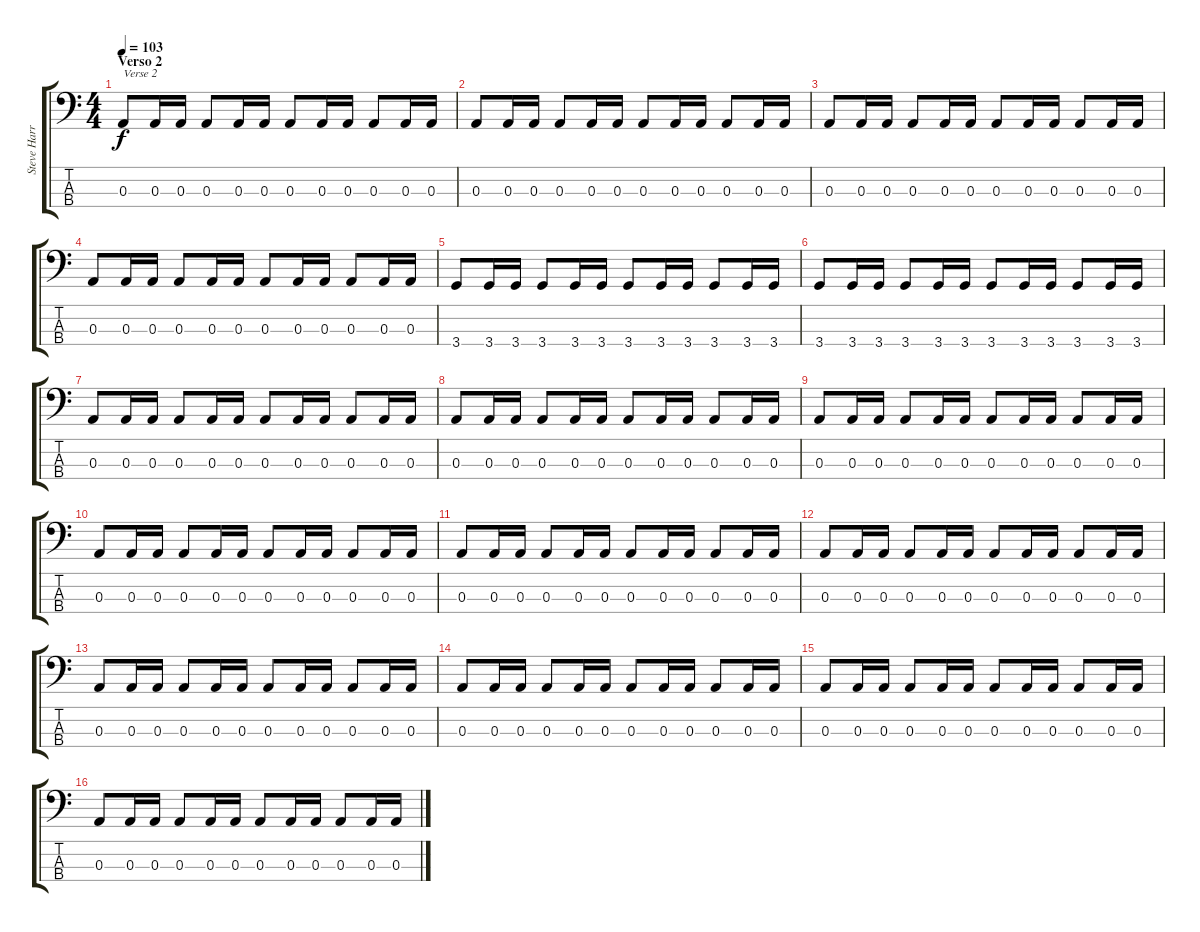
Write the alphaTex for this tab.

\track ("Steve Harris" "Steve Harr") {instrument electricbassfinger}
\staff {score tabs}
\tuning (G2 D2 A1 E1) {hide}
\ts (4 4)
\section ("" "Verso 2")
\tempo 103
\clef f4
\ks c
0.3.8{txt "Verse 2" dy f volume 13} 0.3.16 0.3.16 0.3.8 0.3.16 0.3.16 0.3.8 0.3.16 0.3.16 0.3.8 0.3.16 0.3.16 |
0.3.8 0.3.16 0.3.16 0.3.8 0.3.16 0.3.16 0.3.8 0.3.16 0.3.16 0.3.8 0.3.16 0.3.16 |
0.3.8 0.3.16 0.3.16 0.3.8 0.3.16 0.3.16 0.3.8 0.3.16 0.3.16 0.3.8 0.3.16 0.3.16 |
0.3.8 0.3.16 0.3.16 0.3.8 0.3.16 0.3.16 0.3.8 0.3.16 0.3.16 0.3.8 0.3.16 0.3.16 |
3.4.8 3.4.16 3.4.16 3.4.8 3.4.16 3.4.16 3.4.8 3.4.16 3.4.16 3.4.8 3.4.16 3.4.16 |
3.4.8 3.4.16 3.4.16 3.4.8 3.4.16 3.4.16 3.4.8 3.4.16 3.4.16 3.4.8 3.4.16 3.4.16 |
0.3.8 0.3.16 0.3.16 0.3.8 0.3.16 0.3.16 0.3.8 0.3.16 0.3.16 0.3.8 0.3.16 0.3.16 |
0.3.8 0.3.16 0.3.16 0.3.8 0.3.16 0.3.16 0.3.8 0.3.16 0.3.16 0.3.8 0.3.16 0.3.16 |
0.3.8 0.3.16 0.3.16 0.3.8 0.3.16 0.3.16 0.3.8 0.3.16 0.3.16 0.3.8 0.3.16 0.3.16 |
0.3.8 0.3.16 0.3.16 0.3.8 0.3.16 0.3.16 0.3.8 0.3.16 0.3.16 0.3.8 0.3.16 0.3.16 |
0.3.8 0.3.16 0.3.16 0.3.8 0.3.16 0.3.16 0.3.8 0.3.16 0.3.16 0.3.8 0.3.16 0.3.16 |
0.3.8 0.3.16 0.3.16 0.3.8 0.3.16 0.3.16 0.3.8 0.3.16 0.3.16 0.3.8 0.3.16 0.3.16 |
0.3.8 0.3.16 0.3.16 0.3.8 0.3.16 0.3.16 0.3.8 0.3.16 0.3.16 0.3.8 0.3.16 0.3.16 |
0.3.8 0.3.16 0.3.16 0.3.8 0.3.16 0.3.16 0.3.8 0.3.16 0.3.16 0.3.8 0.3.16 0.3.16 |
0.3.8 0.3.16 0.3.16 0.3.8 0.3.16 0.3.16 0.3.8 0.3.16 0.3.16 0.3.8 0.3.16 0.3.16 |
0.3.8 0.3.16 0.3.16 0.3.8 0.3.16 0.3.16 0.3.8 0.3.16 0.3.16 0.3.8 0.3.16 0.3.16
